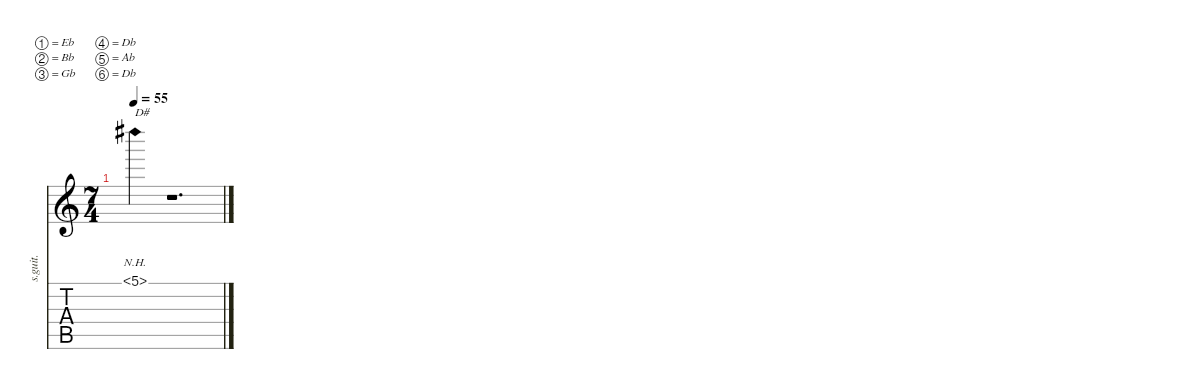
\defaultSystemsLayout 4
\hideDynamics
\bracketExtendMode nobrackets
\track ("Daron - Solo Guitar 1" "s.guit.") {instrument electricguitarclean}
\staff {score tabs}
\tuning (Eb4 Bb3 Gb3 Db3 Ab2 Db2)
\ts (7 4)
\beaming (8 2 2 2 2)
\tempo 55
\clef g2
\ks c
5.1{nh acc #}.4{txt "D#" lyrics (0 "") lyrics (1 "") lyrics (2 "") lyrics (3 "") lyrics (4 "") dy fff} r.1{d}
